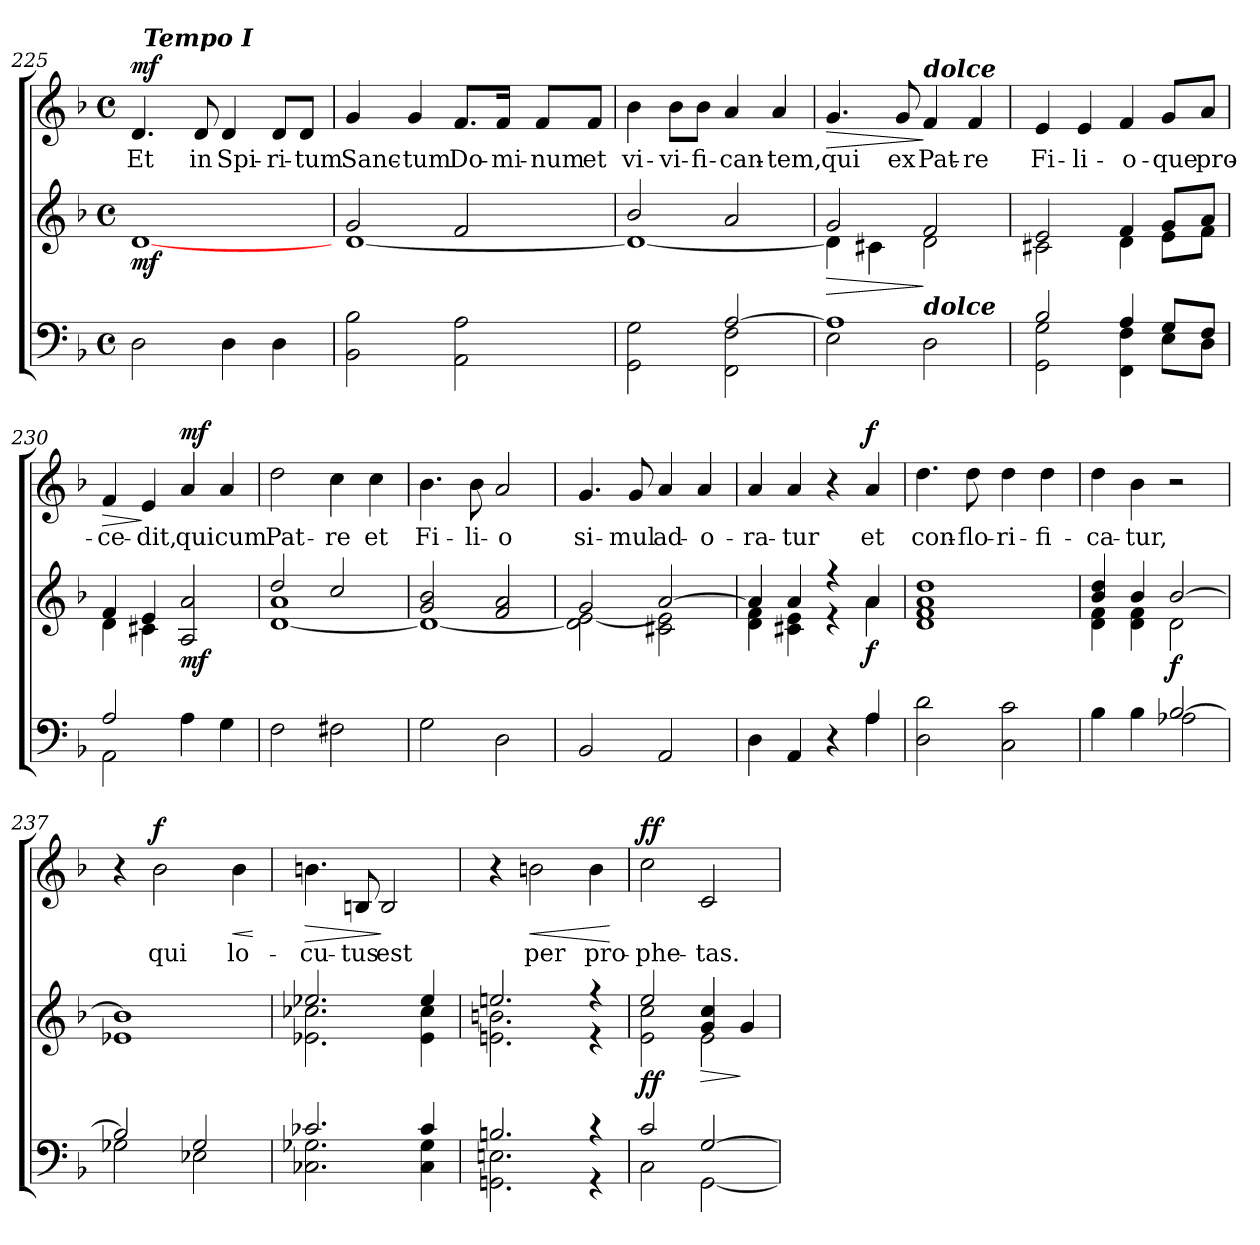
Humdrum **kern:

**kern	**kern	**dynam	**kern	**text	**dynam
*part2	*part2	*part2	*part1	*part1	*part1
*staff3	*staff2	*staff2/3	*staff1	*staff1	*staff1
*clefF4	*clefG2	*	*clefG2	*	*
*k[b-]	*k[b-]	*	*k[b-]	*	*
*F:	*F:	*	*F:	*	*
*M4/4	*M4/4	*	*M4/4	*	*
*met(c)	*met(c)	*	*met(c)	*	*
=225	=225	=225	=225	=225	=225
!	!	!LO:DY:b	!	!LO:LY:b	!LO:DY:a
*	*	*	*^	*	*
2D\	[1d	mf	4.d/	32ryy	Et	mf
!	!	!	!	!LO:TX:a:Bi:t=Tempo I	!	!
.	.	.	.	2ryy	.	.
!	!	!	!	!	!LO:LY:b	!
.	.	.	8d/	.	in	.
!	!	!	!	!	!LO:LY:b	!
4D\	.	.	4d/	.	Spi-	.
.	.	.	.	4...ryy	.	.
!	!	!	!	!	!LO:LY:b	!
4D\	.	.	8d/L	.	-ri-	.
!	!	!	!	!	!LO:LY:b	!
.	.	.	8d/J	.	-tum	.
=226	=226	=226	=226	=226	=226	=226
*	*^	*	*	*	*	*
!	!	!	!	!	!	!LO:LY:b	!
*	*	*	*	*v	*v	*	*
2BB-\ 2B-\	2g/	[<1d	.	4g/	Sanc-	.
!	!	!	!	!	!LO:LY:b	!
.	.	.	.	4g/	-tum	.
!	!	!	!	!	!LO:LY:b	!
2AA\ 2A\	2f/	.	.	8.f/L	Do-	.
!	!	!	!	!	!LO:LY:b	!
.	.	.	.	16f/Jk	-mi-	.
!	!	!	!	!	!LO:LY:b	!
.	.	.	.	8f/L	-num	.
!	!	!	!	!	!LO:LY:b	!
.	.	.	.	8f/J	et	.
=227	=227	=227	=227	=227	=227	=227
*^	*	*	*	*	*	*
!	!	!	!	!	!	!LO:LY:b	!
2ryy	2GG\ 2G\	2b-/	1d_	.	4b-\	vi-	.
!	!	!	!	!	!	!LO:LY:b	!
.	.	.	.	.	8b-\L	-vi-	.
!	!	!	!	!	!	!LO:LY:b	!
.	.	.	.	.	8b-\J	-fi-	.
!	!	!	!	!	!	!LO:LY:b	!
[>2A/	2FF\ 2F\	2a/	.	.	4a/	-can-	.
!	!	!	!	!	!	!LO:LY:b	!
.	.	.	.	.	4a/	-tem,	.
!!LO:PB:g=z
=228	=228	=228	=228	=228	=228	=228	=228
!	!	!	!	!LO:HP:b	!	!LO:LY:b	!LO:HP:b
1A]	2E\	2g/	4d\]	>	4.g/	qui	>
.	.	.	4c#X\	.	.	.	.
!	!	!	!	!	!	!LO:LY:b	!
.	.	.	.	.	8g/	ex	.
!	!	!	!	!	!LO:TX:a:Bi:t=dolce	!	!
!	!	!LO:TX:b:Bi:t=dolce	!	!	!	!	!
!	!	!	!	!	!	!LO:LY:b	!
.	2D\	2f/	2d\	]	4f/	Pat-	]
!	!	!	!	!	!	!LO:LY:b	!
.	.	.	.	.	4f/	-re	.
=229	=229	=229	=229	=229	=229	=229	=229
!	!	!	!	!	!	!LO:LY:b	!
2B-/	2GG\ 2G\	2e/	2c#X\	.	4e/	Fi-	.
!	!	!	!	!	!	!LO:LY:b	!
.	.	.	.	.	4e/	-li-	.
!	!	!	!	!	!	!LO:LY:b	!
4A/	4FF\ 4F\	4f/	4d\	.	4f/	-o-	.
!	!	!	!	!	!	!LO:LY:b	!
8G/L	8E\L	8g/L	8e\L	.	8g/L	-que	.
!	!	!	!	!	!	!LO:LY:b	!
8F/J	8D\J	8a/J	8f\J	.	8a/J	pro-	.
=230	=230	=230	=230	=230	=230	=230	=230
!	!	!	!	!	!	!LO:LY:b	!LO:HP:b
2A/	2AA\	4f/	4d\	.	4f/	-ce-	>
!	!	!	!	!	!	!LO:LY:b	!
.	.	4e/	4c#X\	.	4e/	-dit,	]
!	!	!	!	!LO:DY:b	!	!LO:LY:b	!LO:DY:a
2ryy	4A\	2A/ 2a/	2ryy	mf	4a/	qui	mf
!	!	!	!	!	!	!LO:LY:b	!
.	4G\	.	.	.	4a/	cum	.
=231	=231	=231	=231	=231	=231	=231	=231
!	!	!	!	!	!	!LO:LY:b	!
*v	*v	*	*	*	*	*	*
2F\	2dd/	[<1d 1a	.	2dd\	Pat-	.
!	!	!	!	!	!LO:LY:b	!
2F#X\	2cc/	.	.	4cc\	-re	.
!	!	!	!	!	!LO:LY:b	!
.	.	.	.	4cc\	et	.
=232	=232	=232	=232	=232	=232	=232
!	!	!	!	!	!LO:LY:b	!
2G\	2g/ 2b-/	1d_	.	4.b-\	Fi-	.
!	!	!	!	!	!LO:LY:b	!
.	.	.	.	8b-\	-li-	.
!	!	!	!	!	!LO:LY:b	!
2D\	2f/ 2a/	.	.	2a/	-o	.
!!LO:LB:g=z
=233	=233	=233	=233	=233	=233	=233
!	!	!	!	!	!LO:LY:b	!
2BB-/	2g/	2d\] [<2e\	.	4.g/	si-	.
!	!	!	!	!	!LO:LY:b	!
.	.	.	.	8g/	-mul	.
!	!	!	!	!	!LO:LY:b	!
2AA/	[>2a/	2c#X\ 2e\]	.	4a/	ad-	.
!	!	!	!	!	!LO:LY:b	!
.	.	.	.	4a/	-o-	.
=234	=234	=234	=234	=234	=234	=234
*^	*	*	*	*	*	*
!	!	!	!	!	!	!LO:LY:b	!
4D\	2.ryy	4a/]	4d\ 4f\	.	4a/	-ra-	.
!	!	!	!	!	!	!LO:LY:b	!
4AA/	.	4a/	4c#X\ 4e\	.	4a/	-tur	.
4r	.	4r	4r	.	4r	.	.
!	!	!	!	!LO:DY:b	!	!LO:LY:b	!LO:DY:a
4A/	4A\	4a/	4a\	f	4a/	et	f
=235	=235	=235	=235	=235	=235	=235	=235
!	!	!	!	!	!	!LO:LY:b	!
*v	*v	*	*	*	*	*	*
2D\ 2d\	1a 1dd	1d 1f	.	4.dd\	con-	.
!	!	!	!	!	!LO:LY:b	!
.	.	.	.	8dd\	-flo-	.
!	!	!	!	!	!LO:LY:b	!
2C\ 2c\	.	.	.	4dd\	-ri-	.
!	!	!	!	!	!LO:LY:b	!
.	.	.	.	4dd\	-fi-	.
=236	=236	=236	=236	=236	=236	=236
*^	*	*	*	*	*	*
!	!	!	!	!	!	!LO:LY:b	!
2ryy	4B-\	4b-/ 4dd/	4d\ 4f\	.	4dd\	-ca-	.
!	!	!	!	!	!	!LO:LY:b	!
.	4B-\	4b-/	4d\ 4f\	.	4b-\	-tur,	.
!	!	!	!	!LO:DY:b	!	!	!
[>2B-/	2A-X\	[>2b-/	2d\	f	2r	.	.
=237	=237	=237	=237	=237	=237	=237	=237
2B-/]	2G-X\	1b-]	1e-X	.	4r	.	.
!	!	!	!	!	!	!LO:LY:b	!LO:DY:a
.	.	.	.	.	2b-\	qui	f
2G-/	2E-X\	.	.	.	.	.	.
!	!	!	!	!	!	!LO:LY:b	!LO:HP:b
.	.	.	.	.	4b-\	lo-	<
*v	*v	*	*	*	*	*	*
*	*v	*v	*	*	*	*
.	.	.	.	.	[
=238	=238	=238	=238	=238	=238
*^	*^	*	*	*	*
!	!	!	!	!	!	!LO:LY:b	!LO:HP:b
2.c-X/	2.C-X\ 2.G-X\	2.ee-X/	2.e-X\ 2.cc-X\	.	4.bn\	-cu-	>
!	!	!	!	!	!	!LO:LY:b	!
.	.	.	.	.	8Bn/	-tus	.
!	!	!	!	!	!	!LO:LY:b	!
.	.	.	.	.	2B/	est	]
4c-/	4C-\ 4G-\	4ee-/	4e-\ 4cc-\	.	.	.	.
!!LO:LB:g=z
=239	=239	=239	=239	=239	=239	=239	=239
2.Bn/	2.GGn\ 2.En\	2.een/	2.en\ 2.bn\	.	4r	.	.
!	!	!	!	!	!	!LO:LY:b	!LO:HP:b
.	.	.	.	.	2bn\	per	<
!	!	!	!	!	!	!LO:LY:b	!
4r	4r	4r	4r	.	4b\	pro-	.
*v	*v	*	*	*	*	*	*
*	*v	*v	*	*	*	*
.	.	.	.	.	[
=240	=240	=240	=240	=240	=240
*^	*^	*	*	*	*
!	!	!	!	!LO:DY:b	!	!LO:LY:b	!LO:DY:a
2c/	2C\	2ee/	2e\ 2cc\	ff	2cc\	-phe-	ff
!	!	!	!	!LO:HP:b	!	!LO:LY:b	!
[>2G/	[<2GG\	4g/ 4cc/	2e\	>	2c/	-tas.	.
.	.	4g/	.	]	.	.	.
*v	*v	*	*	*	*	*	*
*	*v	*v	*	*	*	*
=	=	=	=	=	=
*-	*-	*-	*-	*-	*-
